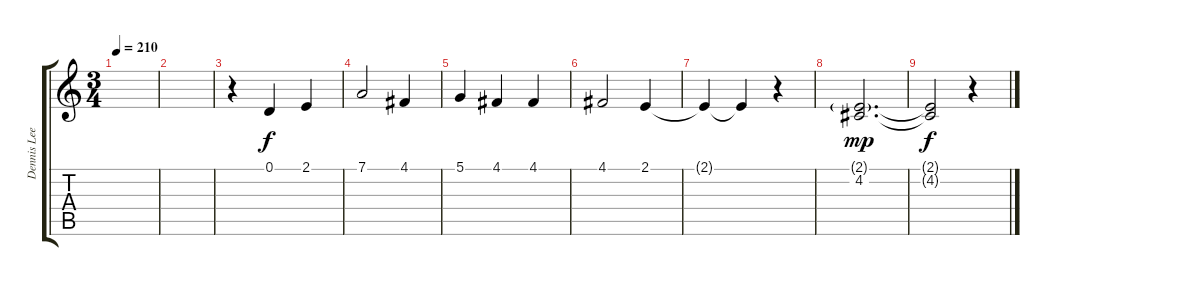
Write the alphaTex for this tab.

\track ("Dennis Lee - Vocals" "Dennis Lee") {instrument altosax}
\staff {score tabs}
\tuning (D4 A3 F3 C3 G2 D2) {hide}
\ts (3 4)
\tempo 210
\clef g2
\ks c
|
|
r.4{volume 16} 0.1.4 2.1.4 |
7.1.2 4.1.4 |
5.1.4 4.1.4 4.1.4 |
4.1.2 2.1.4 |
2.1{t}.4 2.1{t}.4 r.4 |
(2.1{g} 4.2).2{d dy mp} |
(2.1{t} 4.2{t}).2{dy f} r.4
